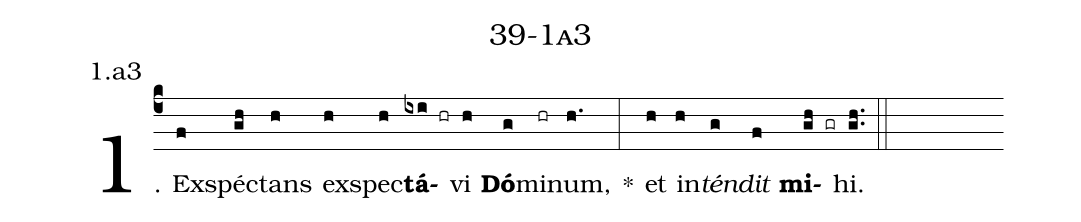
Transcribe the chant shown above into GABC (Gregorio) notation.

name: 39-1a3;
annotation: 1.a3;
%%
(c4)1. Ex(f)spéc(gh)tans(h) ex(h)spec(h)<b>tá</b>(ixi hr)vi(h) <b>Dó</b>(g)mi(hr)num,(h.) *(:) et(h) in(h)<i>tén</i>(g)<i>dit</i>(f) <b>mi</b>(gh gr)hi.(gh..) (::)
